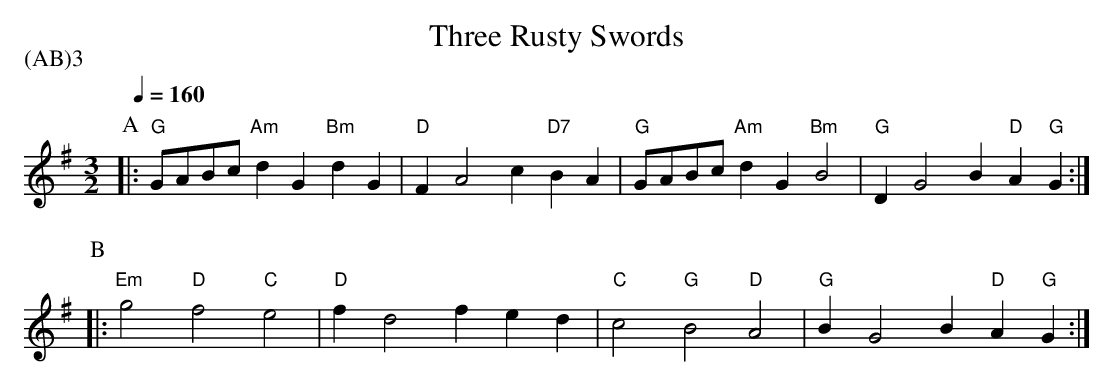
X:1
T:Three Rusty Swords
P:(AB)3
M:3/2
Q:1/4=160
L:1/8
K:G
P:A
|: "G" GABc "Am" d2 G2 "Bm" d2 G2 | "D" F2 A4 c2 "D7"  B2 A2 | "G" GABc "Am" d2 G2 "Bm" B4 | "G" D2 G4 B2 "D" A2 "G" G2 :|
P:B
|: "Em" g4   "D" f4   "C" e4    | "D" f2 d4 f2 e2 d2 | "C" c4  "G" B4   "D" A4 | "G" B2 G4 B2 "D" A2 "G" G2  :|
